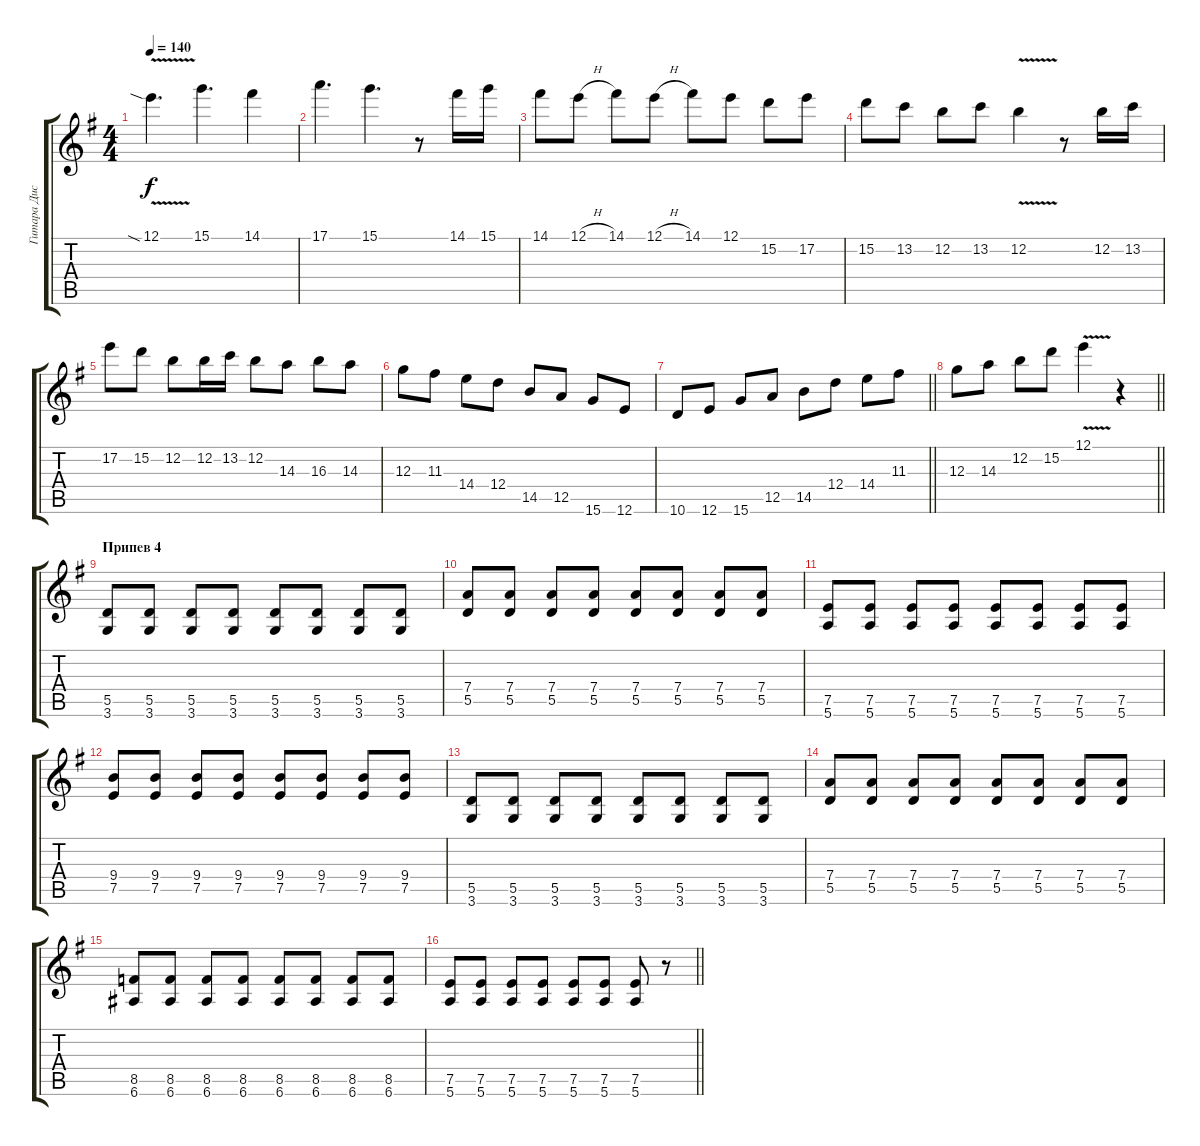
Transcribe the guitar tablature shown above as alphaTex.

\track ("Гитара Дист." "Гитара Дис") {instrument distortionguitar}
\staff {score tabs}
\tuning (E4 B3 G3 D3 A2 E2) {hide}
\ts (4 4)
\tempo 140
\clef g2
\ks g
12.1{v sia}.4{d dy f} 15.1.4{d} 14.1.4 |
17.1.4{d} 15.1.4{d} r.8 14.1.16 15.1.16 |
14.1.8 12.1{h}.8 14.1.8 12.1{h}.8 14.1.8 12.1.8 15.2.8 17.2.8 |
15.2.8 13.2.8 12.2.8 13.2.8 12.2{v}.4 r.8 12.2.16 13.2.16 |
17.2.8 15.2.8 12.2.8 12.2.16 13.2.16 12.2.8 14.3.8 16.3.8 14.3.8 |
12.3.8 11.3.8 14.4.8 12.4.8 14.5.8 12.5.8 15.6.8 12.6.8 |
\barLineRight lightlight
10.6.8 12.6.8 15.6.8 12.5.8 14.5.8 12.4.8 14.4.8 11.3.8 |
\barLineRight lightlight
12.3.8 14.3.8 12.2.8 15.2.8 12.1{v}.4 r.4 |
\section ("" "Припев 4")
(5.5 3.6).8 (5.5 3.6).8 (5.5 3.6).8 (5.5 3.6).8 (5.5 3.6).8 (5.5 3.6).8 (5.5 3.6).8 (5.5 3.6).8 |
(7.4 5.5).8 (7.4 5.5).8 (7.4 5.5).8 (7.4 5.5).8 (7.4 5.5).8 (7.4 5.5).8 (7.4 5.5).8 (7.4 5.5).8 |
(7.5 5.6).8 (7.5 5.6).8 (7.5 5.6).8 (7.5 5.6).8 (7.5 5.6).8 (7.5 5.6).8 (7.5 5.6).8 (7.5 5.6).8 |
(9.4 7.5).8 (9.4 7.5).8 (9.4 7.5).8 (9.4 7.5).8 (9.4 7.5).8 (9.4 7.5).8 (9.4 7.5).8 (9.4 7.5).8 |
(5.5 3.6).8 (5.5 3.6).8 (5.5 3.6).8 (5.5 3.6).8 (5.5 3.6).8 (5.5 3.6).8 (5.5 3.6).8 (5.5 3.6).8 |
(7.4 5.5).8 (7.4 5.5).8 (7.4 5.5).8 (7.4 5.5).8 (7.4 5.5).8 (7.4 5.5).8 (7.4 5.5).8 (7.4 5.5).8 |
(8.5 6.6).8 (8.5 6.6).8 (8.5 6.6).8 (8.5 6.6).8 (8.5 6.6).8 (8.5 6.6).8 (8.5 6.6).8 (8.5 6.6).8 |
\barLineRight lightlight
(7.5 5.6).8 (7.5 5.6).8 (7.5 5.6).8 (7.5 5.6).8 (7.5 5.6).8 (7.5 5.6).8 (7.5 5.6).8 r.8
